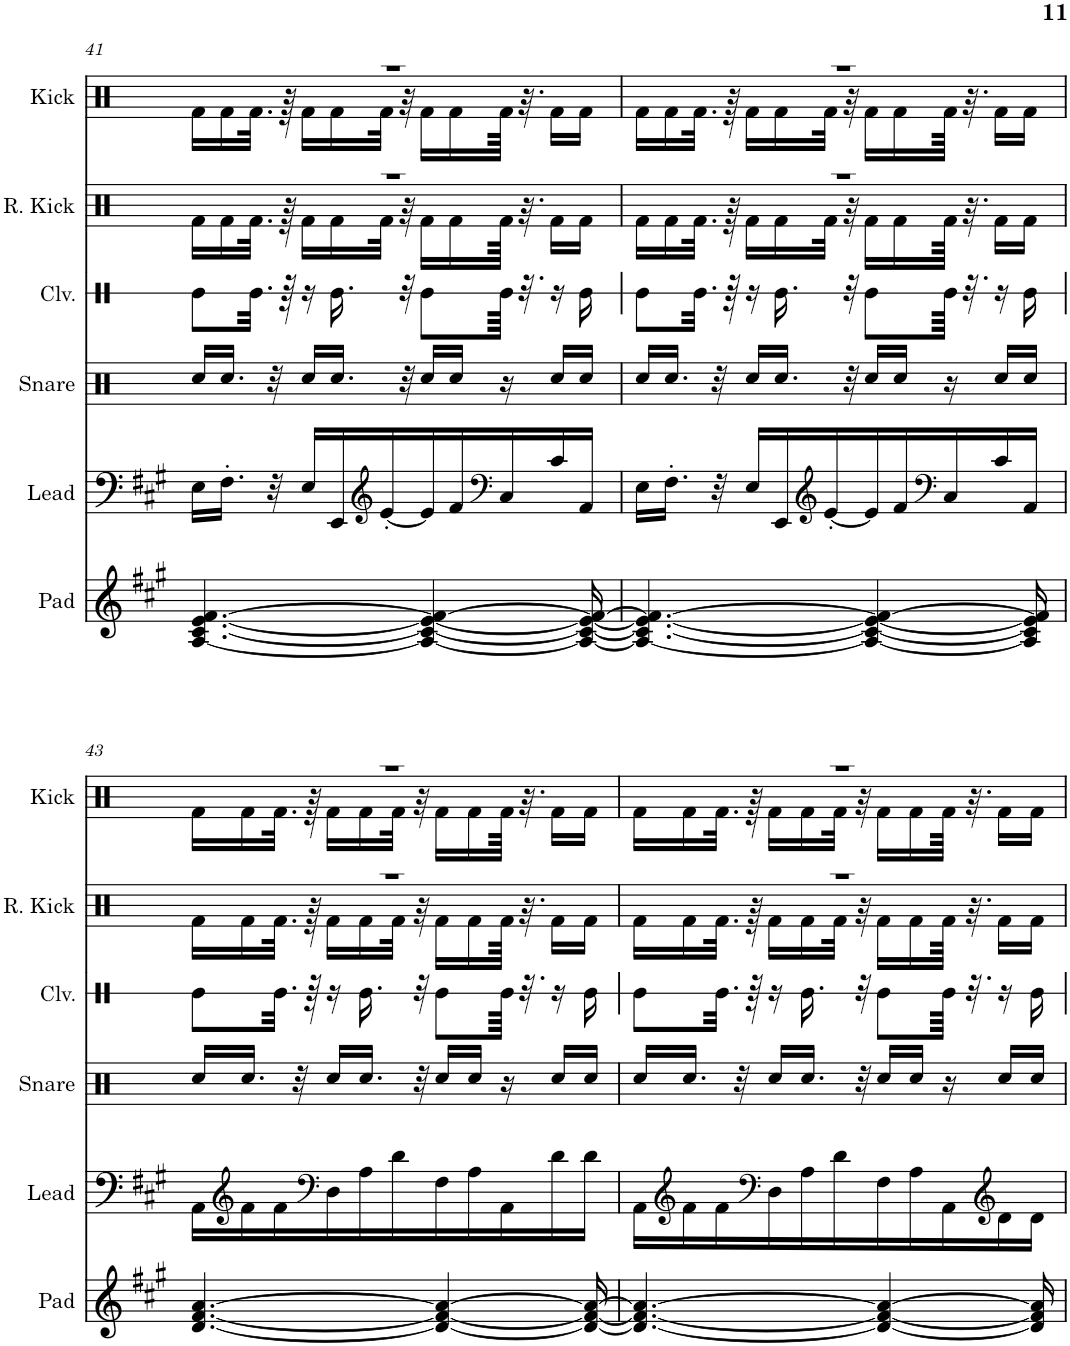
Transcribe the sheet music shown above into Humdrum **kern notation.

**kern	**kern	**kern	**kern	**kern	**kern
*part6	*part5	*part4	*part3	*part2	*part1
*staff6	*staff5	*staff4	*staff3	*staff2	*staff1
*I"Pad	*I"Lead	*I"Snare	*I"Claves	*I"Reverb Kick	*I"Kick
*I'Pad	*I'Lead	*I'Snare	*I'Clv.	*I'R. Kick	*I'Kick
!!LO:PB:g=z
*clefG2	*clefF4	*clefX	*clefX	*clefX	*clefX
*k[f#c#g#]	*k[f#c#g#]	*k[f#c#g#]	*k[f#c#g#]	*k[f#c#g#]	*k[f#c#g#]
*M11/16	*M11/16	*M11/16	*M11/16	*M11/16	*M11/16
=41	=41	=41	=41	=41	=41
*	*	*	*	*^	*^
[4.A/ [4.c#/ [4.e/ [4.f#/	16E\LL	16Rcc/LL	8Re\L	16%11r	16Rf\LL	16%11r	16Rf\LL
.	16.F#'\JJ	16.Rcc/JJ	.	.	16Rf\	.	16Rf\
.	.	.	32.Re\Jkk	.	32.Rf\JJk	.	32.Rf\JJk
.	32r	32r	.	.	.	.	.
.	.	.	64r	.	64r	.	64r
.	16E/LL	16Rcc/LL	16r	.	16Rf\LL	.	16Rf\LL
.	16EE/	16.Rcc/JJ	16.Re\	.	16Rf\	.	16Rf\
*	*clefG2	*	*	*	*	*	*
.	[16e'/	.	.	.	32Rf\JJk	.	32Rf\JJk
.	.	32r	32r	.	32r	.	32r
4A/_ 4c#/_ 4e/_ 4f#/_	16e/]	16Rcc/LL	8Re\L	.	16Rf\LL	.	16Rf\LL
.	16f#/	16Rcc/JJ	.	.	16Rf\	.	16Rf\
*	*clefF4	*	*	*	*	*	*
.	16C#/	16r	64Re\Jkkk	.	64Rf\JJkk	.	64Rf\JJkk
.	.	.	32.r	.	32.r	.	32.r
.	16c#/	16Rcc/LL	16r	.	16Rf\LL	.	16Rf\LL
16A/_ 16c#/_ 16e/_ 16f#/_	16AA/JJ	16Rcc/JJ	16Re\	.	16Rf\JJ	.	16Rf\JJ
=42	=42	=42	=42	=42	=42	=42	=42
4.A/_ 4.c#/_ 4.e/_ 4.f#/_	16E\LL	16Rcc/LL	8Re\L	16%11r	16Rf\LL	16%11r	16Rf\LL
.	16.F#'\JJ	16.Rcc/JJ	.	.	16Rf\	.	16Rf\
.	.	.	32.Re\Jkk	.	32.Rf\JJk	.	32.Rf\JJk
.	32r	32r	.	.	.	.	.
.	.	.	64r	.	64r	.	64r
.	16E/LL	16Rcc/LL	16r	.	16Rf\LL	.	16Rf\LL
.	16EE/	16.Rcc/JJ	16.Re\	.	16Rf\	.	16Rf\
*	*clefG2	*	*	*	*	*	*
.	[16e'/	.	.	.	32Rf\JJk	.	32Rf\JJk
.	.	32r	32r	.	32r	.	32r
4A/_ 4c#/_ 4e/_ 4f#/_	16e/]	16Rcc/LL	8Re\L	.	16Rf\LL	.	16Rf\LL
.	16f#/	16Rcc/JJ	.	.	16Rf\	.	16Rf\
*	*clefF4	*	*	*	*	*	*
.	16C#/	16r	64Re\Jkkk	.	64Rf\JJkk	.	64Rf\JJkk
.	.	.	32.r	.	32.r	.	32.r
.	16c#/	16Rcc/LL	16r	.	16Rf\LL	.	16Rf\LL
16A/] 16c#/] 16e/] 16f#/]	16AA/JJ	16Rcc/JJ	16Re\	.	16Rf\JJ	.	16Rf\JJ
!!LO:LB:g=z	!!
=43	=43	=43	=43	=43	=43	=43	=43
[4.d/ [4.f#/ [4.a/	16AA\LL	16Rcc/LL	8Re\L	16%11r	16Rf\LL	16%11r	16Rf\LL
*	*clefG2	*	*	*	*	*	*
.	16f#\	16.Rcc/JJ	.	.	16Rf\	.	16Rf\
.	16f#\	.	32.Re\Jkk	.	32.Rf\JJk	.	32.Rf\JJk
.	.	32r	.	.	.	.	.
.	.	.	64r	.	64r	.	64r
*	*clefF4	*	*	*	*	*	*
.	16D\	16Rcc/LL	16r	.	16Rf\LL	.	16Rf\LL
.	16A\	16.Rcc/JJ	16.Re\	.	16Rf\	.	16Rf\
.	16d\	.	.	.	32Rf\JJk	.	32Rf\JJk
.	.	32r	32r	.	32r	.	32r
4d/_ 4f#/_ 4a/_	16F#\	16Rcc/LL	8Re\L	.	16Rf\LL	.	16Rf\LL
.	16A\	16Rcc/JJ	.	.	16Rf\	.	16Rf\
.	16AA\	16r	64Re\Jkkk	.	64Rf\JJkk	.	64Rf\JJkk
.	.	.	32.r	.	32.r	.	32.r
.	16d\	16Rcc/LL	16r	.	16Rf\LL	.	16Rf\LL
16d/_ 16f#/_ 16a/_	16d\JJ	16Rcc/JJ	16Re\	.	16Rf\JJ	.	16Rf\JJ
=44	=44	=44	=44	=44	=44	=44	=44
4.d/_ 4.f#/_ 4.a/_	16AA\LL	16Rcc/LL	8Re\L	16%11r	16Rf\LL	16%11r	16Rf\LL
*	*clefG2	*	*	*	*	*	*
.	16f#\	16.Rcc/JJ	.	.	16Rf\	.	16Rf\
.	16f#\	.	32.Re\Jkk	.	32.Rf\JJk	.	32.Rf\JJk
.	.	32r	.	.	.	.	.
.	.	.	64r	.	64r	.	64r
*	*clefF4	*	*	*	*	*	*
.	16D\	16Rcc/LL	16r	.	16Rf\LL	.	16Rf\LL
.	16A\	16.Rcc/JJ	16.Re\	.	16Rf\	.	16Rf\
.	16d\	.	.	.	32Rf\JJk	.	32Rf\JJk
.	.	32r	32r	.	32r	.	32r
4d/_ 4f#/_ 4a/_	16F#\	16Rcc/LL	8Re\L	.	16Rf\LL	.	16Rf\LL
.	16A\	16Rcc/JJ	.	.	16Rf\	.	16Rf\
.	16AA\	16r	64Re\Jkkk	.	64Rf\JJkk	.	64Rf\JJkk
.	.	.	32.r	.	32.r	.	32.r
*	*clefG2	*	*	*	*	*	*
.	16d\	16Rcc/LL	16r	.	16Rf\LL	.	16Rf\LL
16d/] 16f#/] 16a/]	16d\JJ	16Rcc/JJ	16Re\	.	16Rf\JJ	.	16Rf\JJ
*	*	*	*	*v	*v	*	*
*	*	*	*	*	*v	*v
=	=	=	=	=	=
*-	*-	*-	*-	*-	*-
